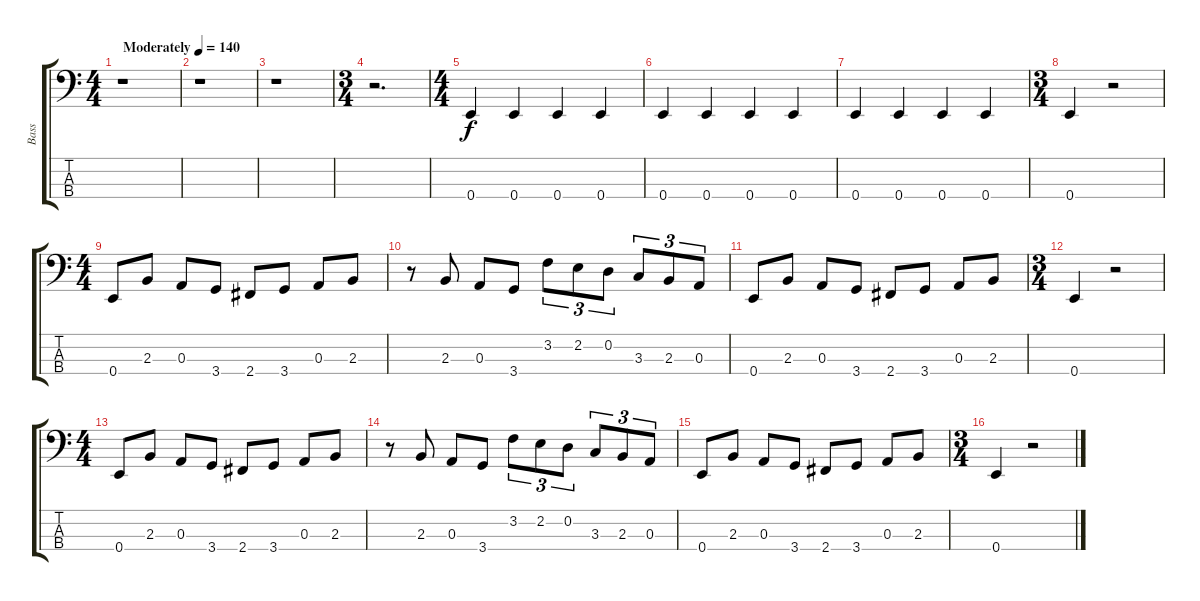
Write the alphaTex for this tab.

\track ("Bass" "Bass") {instrument electricbasspick}
\staff {score tabs}
\tuning (G2 D2 A1 E1) {hide}
\ts (4 4)
\tempo (140 "Moderately")
\clef f4
\ks c
r.1{dy f instrument electricbasspick} |
r.1 |
r.1 |
\ts (3 4)
r.2{d} |
\ts (4 4)
0.4.4 0.4.4 0.4.4 0.4.4 |
0.4.4 0.4.4 0.4.4 0.4.4 |
0.4.4 0.4.4 0.4.4 0.4.4 |
\ts (3 4)
0.4.4 r.2 |
\ts (4 4)
0.4.8 2.3.8 0.3.8 3.4.8 2.4.8 3.4.8 0.3.8 2.3.8 |
r.8 2.3.8 0.3.8 3.4.8 3.2.8{tu (3 2)} 2.2.8{tu (3 2)} 0.2.8{tu (3 2)} 3.3.8{tu (3 2)} 2.3.8{tu (3 2)} 0.3.8{tu (3 2)} |
0.4.8 2.3.8 0.3.8 3.4.8 2.4.8 3.4.8 0.3.8 2.3.8 |
\ts (3 4)
0.4.4 r.2 |
\ts (4 4)
0.4.8 2.3.8 0.3.8 3.4.8 2.4.8 3.4.8 0.3.8 2.3.8 |
r.8 2.3.8 0.3.8 3.4.8 3.2.8{tu (3 2)} 2.2.8{tu (3 2)} 0.2.8{tu (3 2)} 3.3.8{tu (3 2)} 2.3.8{tu (3 2)} 0.3.8{tu (3 2)} |
0.4.8 2.3.8 0.3.8 3.4.8 2.4.8 3.4.8 0.3.8 2.3.8 |
\ts (3 4)
0.4.4 r.2
